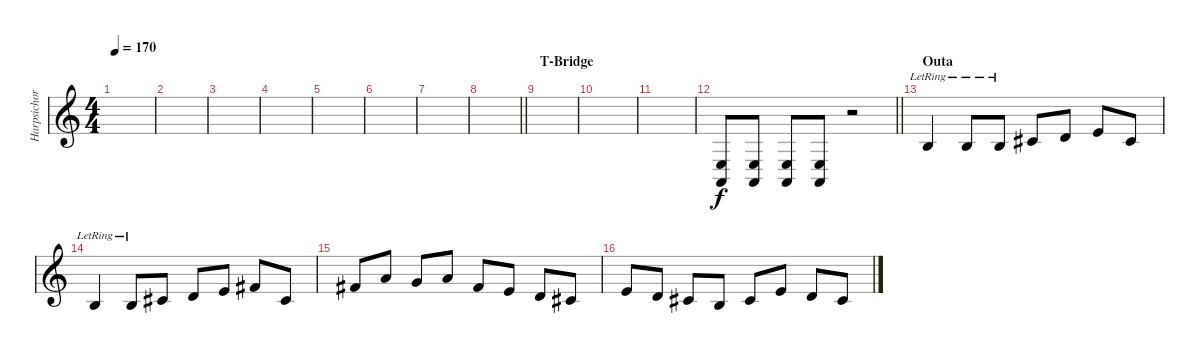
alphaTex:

\track ("Harpsichord" "Harpsichor") {instrument harpsichord}
\staff {score}
\tuning (E4 B3 G3 D3 A2 E2) {hide}
\ts (4 4)
\tempo 170
\clef g2
\ks c
|
|
|
|
|
|
|
\barLineRight lightlight
|
\section ("" "T-Bridge")
|
|
|
\barLineRight lightlight
(2.4 0.5).8 (2.4 0.5).8 (2.4 0.5).8 (2.4 0.5).8 r.2 |
\section ("" "Outa")
0.2{lr}.4 0.2{lr}.8 0.2{lr}.8 2.2.8 3.2.8 5.2.8 2.2.8 |
0.2{lr}.4 0.2{lr}.8 2.2.8 3.2.8 5.2.8 2.1.8 2.2.8 |
7.2.8 5.1.8 8.2.8 5.1.8 7.2.8 5.2.8 7.3.8 6.3.8 |
5.2.8 7.3.8 6.3.8 4.3.8 6.3.8 5.2.8 7.3.8 6.3.8
